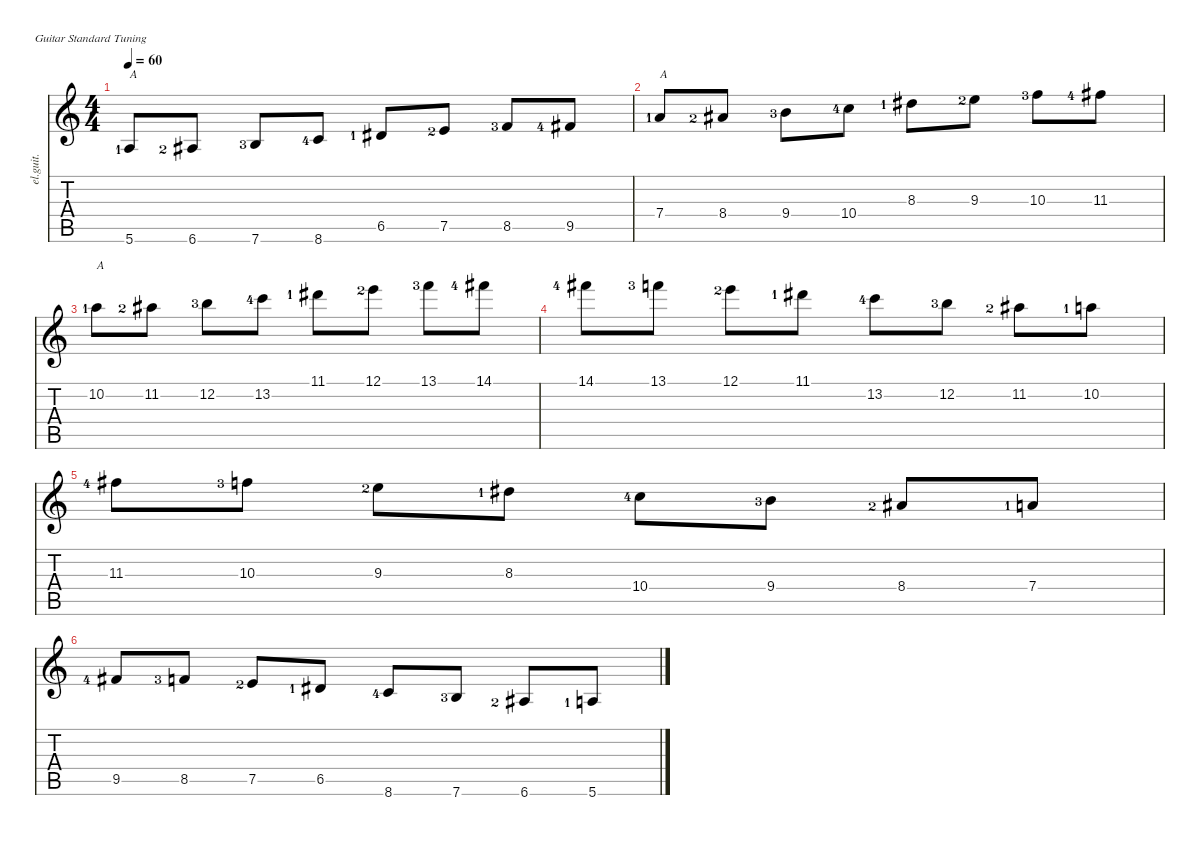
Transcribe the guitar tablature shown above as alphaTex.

\defaultSystemsLayout 4
\hideDynamics
\bracketExtendMode nobrackets
\track ("Clean Guitar" "el.guit.") {instrument electricguitarclean}
\staff {score tabs}
\tuning (E4 B3 G3 D3 A2 E2)
\ts (4 4)
\tempo 60
\clef g2
\scale
0.429301
\ks c
5.6{lf 2}.8{txt "A" dy mf instrument electricguitarclean beam Up} 6.6{lf 3 acc #}.8{beam Up} 7.6{lf 4}.8{beam Up} 8.6{lf 5}.8{beam Up} 6.5{lf 2 acc #}.8{beam Up} 7.5{lf 3}.8{beam Up} 8.5{lf 4}.8{beam Up} 9.5{lf 5 acc #}.8{beam Up} |
\scale
0.351773 7.4{lf 2}.8{txt "A" beam Up} 8.4{lf 3 acc #}.8{beam Up} 9.4{lf 4}.8{beam Down} 10.4{lf 5}.8{beam Down} 8.3{lf 2 acc #}.8{beam Down} 9.3{lf 3}.8{beam Down} 10.3{lf 4}.8{beam Down} 11.3{lf 5 acc #}.8{beam Down} |
10.2{lf 2}.8{txt "A" beam Down} 11.2{lf 3 acc #}.8{beam Down} 12.2{lf 4}.8{beam Down} 13.2{lf 5}.8{beam Down} 11.1{lf 2 acc #}.8{beam Down} 12.1{lf 3}.8{beam Down} 13.1{lf 4}.8{beam Down} 14.1{lf 5 acc #}.8{beam Down} |
14.1{lf 5 acc #}.8{beam Down} 13.1{lf 4}.8{beam Down} 12.1{lf 3}.8{beam Down} 11.1{lf 2 acc #}.8{beam Down} 13.2{lf 5}.8{beam Down} 12.2{lf 4}.8{beam Down} 11.2{lf 3 acc #}.8{beam Down} 10.2{lf 2}.8{beam Down} |
11.3{lf 5 acc #}.8{beam Down} 10.3{lf 4}.8{beam Down} 9.3{lf 3}.8{beam Down} 8.3{lf 2 acc #}.8{beam Down} 10.4{lf 5}.8{beam Down} 9.4{lf 4}.8{beam Down} 8.4{lf 3 acc #}.8{beam Up} 7.4{lf 2}.8{beam Up} |
9.5{lf 5 acc #}.8{beam Up} 8.5{lf 4}.8{beam Up} 7.5{lf 3}.8{beam Up} 6.5{lf 2 acc #}.8{beam Up} 8.6{lf 5}.8{beam Up} 7.6{lf 4}.8{beam Up} 6.6{lf 3 acc #}.8{beam Up} 5.6{lf 2}.8{beam Up}
